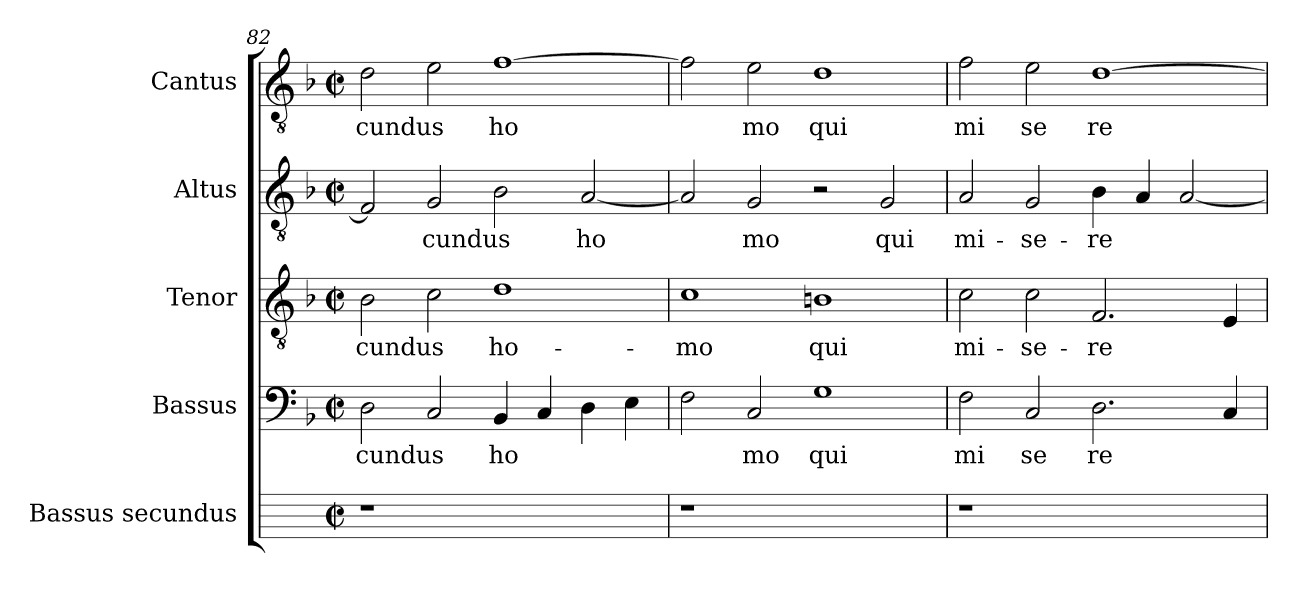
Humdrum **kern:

**kern	**kern	**text	**kern	**text	**kern	**text	**kern	**text
*part5	*part4	*part4	*part3	*part3	*part2	*part2	*part1	*part1
*staff5	*staff4	*staff4	*staff3	*staff3	*staff2	*staff2	*staff1	*staff1
*I"Bassus  secundus	*I"Bassus	*	*I"Tenor	*	*I"Altus	*	*I"Cantus	*
*	*I'B	*	*I'T	*	*I'A	*	*I'C	*
*	*clefF4	*	*clefGv2	*	*clefGv2	*	*clefGv2	*
*k[]	*k[b-]	*	*k[b-]	*	*k[b-]	*	*k[b-]	*
*C:	*F:	*	*F:	*	*F:	*	*F:	*
*M2/2	*M2/2	*	*M2/2	*	*M2/2	*	*M2/2	*
*met(c|)	*met(c|)	*	*met(c|)	*	*met(c|)	*	*met(c|)	*
=82	=82	=82	=82	=82	=82	=82	=82	=82
!	!	!LO:LY:b:cj	!	!LO:LY:b:cj	!	!LO:LY:b:cj	!	!LO:LY:b:cj
1r	2D\	cundus	2B-\	-cundus	2F/]	--	2d\	cundus
!	!	!LO:LY:b:cj	!	!LO:LY:b:cj	!	!LO:LY:b:cj	!	!LO:LY:b:cj
.	2C/	.	2c\	.	2G/	-cundus	2e\	.
!	!	!LO:LY:b:cj	!	!LO:LY:b:cj	!	!LO:LY:b:cj	!	!LO:LY:b:cj
1ryy	4BB-/	ho	1d	ho-	2B-\	.	[>1f	ho
!	!	!LO:LY:b:cj	!	!	!	!	!	!
.	4C/	.	.	.	.	.	.	.
!	!	!LO:LY:b:cj	!	!	!	!LO:LY:b:cj	!	!
.	4D\	.	.	.	[<2A/	ho-	.	.
!	!	!LO:LY:b:cj	!	!	!	!	!	!
.	4E\	.	.	.	.	.	.	.
=83	=83	=83	=83	=83	=83	=83	=83	=83
!	!	!LO:LY:b:cj	!	!LO:LY:b:cj	!	!LO:LY:b:cj	!	!LO:LY:b:cj
1r	2F\	.	1c	-mo	2A/]	--	2f\]	.
!	!	!LO:LY:b:cj	!	!	!	!LO:LY:b:cj	!	!LO:LY:b:cj
.	2C/	mo	.	.	2G/	-mo	2e\	mo
!	!	!LO:LY:b:cj	!	!LO:LY:b:cj	!	!	!	!LO:LY:b:cj
1ryy	1G	qui	1Bn	qui	2r	.	1d	qui
!	!	!	!	!	!	!LO:LY:b:cj	!	!
.	.	.	.	.	2G/	qui	.	.
=84	=84	=84	=84	=84	=84	=84	=84	=84
!	!	!LO:LY:b:cj	!	!LO:LY:b:cj	!	!LO:LY:b:cj	!	!LO:LY:b:cj
1r	2F\	mi	2c\	mi-	2A/	mi-	2f\	mi
!	!	!LO:LY:b:cj	!	!LO:LY:b:cj	!	!LO:LY:b:cj	!	!LO:LY:b:cj
.	2C/	se	2c\	-se-	2G/	-se-	2e\	se
!	!	!LO:LY:b:cj	!	!LO:LY:b:cj	!	!LO:LY:b:cj	!	!LO:LY:b:cj
1ryy	2.D\	re	2.F/	-re-	4B-\	-re-	[>1d	re
!	!	!	!	!	!	!LO:LY:b:cj	!	!
.	.	.	.	.	4A/	--	.	.
!	!	!	!	!	!	!LO:LY:b:cj	!	!
.	.	.	.	.	[<2A/	--	.	.
!	!	!LO:LY:b:cj	!	!LO:LY:b:cj	!	!	!	!
.	4C/	.	4E/	--	.	.	.	.
=	=	=	=	=	=	=	=	=
*-	*-	*-	*-	*-	*-	*-	*-	*-
